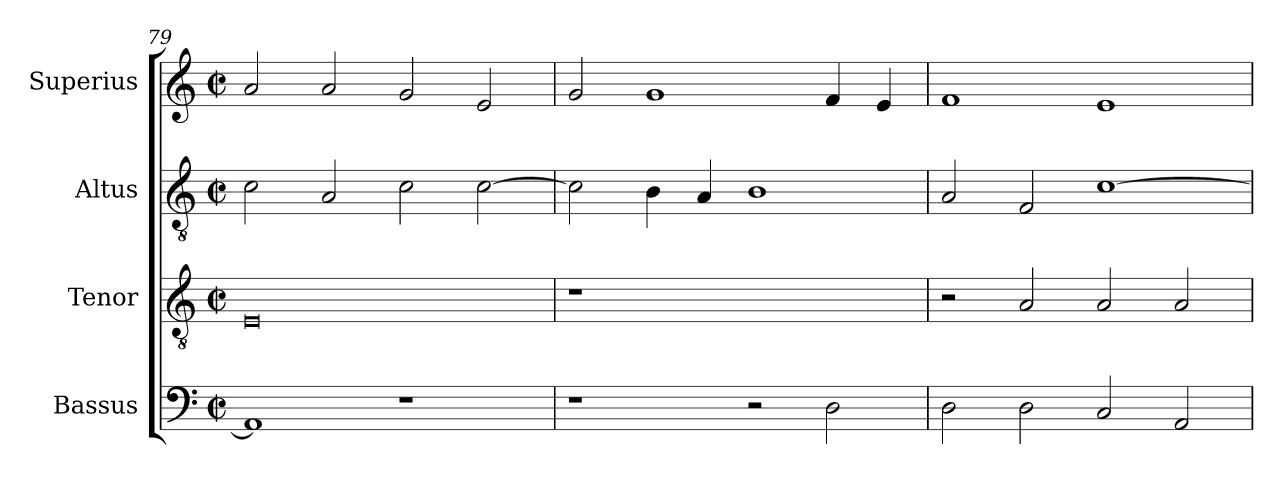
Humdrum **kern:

**kern	**kern	**kern	**kern
*part4	*part3	*part2	*part1
*staff4	*staff3	*staff2	*staff1
*I"Bassus	*I"Tenor	*I"Altus	*I"Superius
*I'B.	*I'T.	*	*I'S.
*clefF4	*clefGv2	*clefGv2	*clefG2
*	*ITrd7c12	*ITrd7c12	*
*k[]	*k[]	*k[]	*k[]
*C:	*C:	*C:	*C:
*M2/2	*M2/2	*M2/2	*M2/2
*met(c|)	*met(c|)	*met(c|)	*met(c|)
=79	=79	=79	=79
1AAi]	0EEi	2Ci\	2ai/
.	.	2AAi/	2ai/
1r	.	2Ci\	2gi/
.	.	[>2Ci\	2ei/
!!LO:LB:g=z
=80	=80	=80	=80
!	!LO:N:vis=1	!	!
1r	1r	2Ci\]	2gi/
.	.	4BBi\	1gi
.	.	4AAi/	.
2r	1ryy	1BBi	.
2Di\	.	.	4fi/
.	.	.	4ei/
=81	=81	=81	=81
2Di\	2r	2AAi/	1fi
2Di\	2AAi/	2FFi/	.
2Ci/	2AAi/	[>1Ci	1ei
2AAi/	2AAi/	.	.
=	=	=	=
*-	*-	*-	*-
